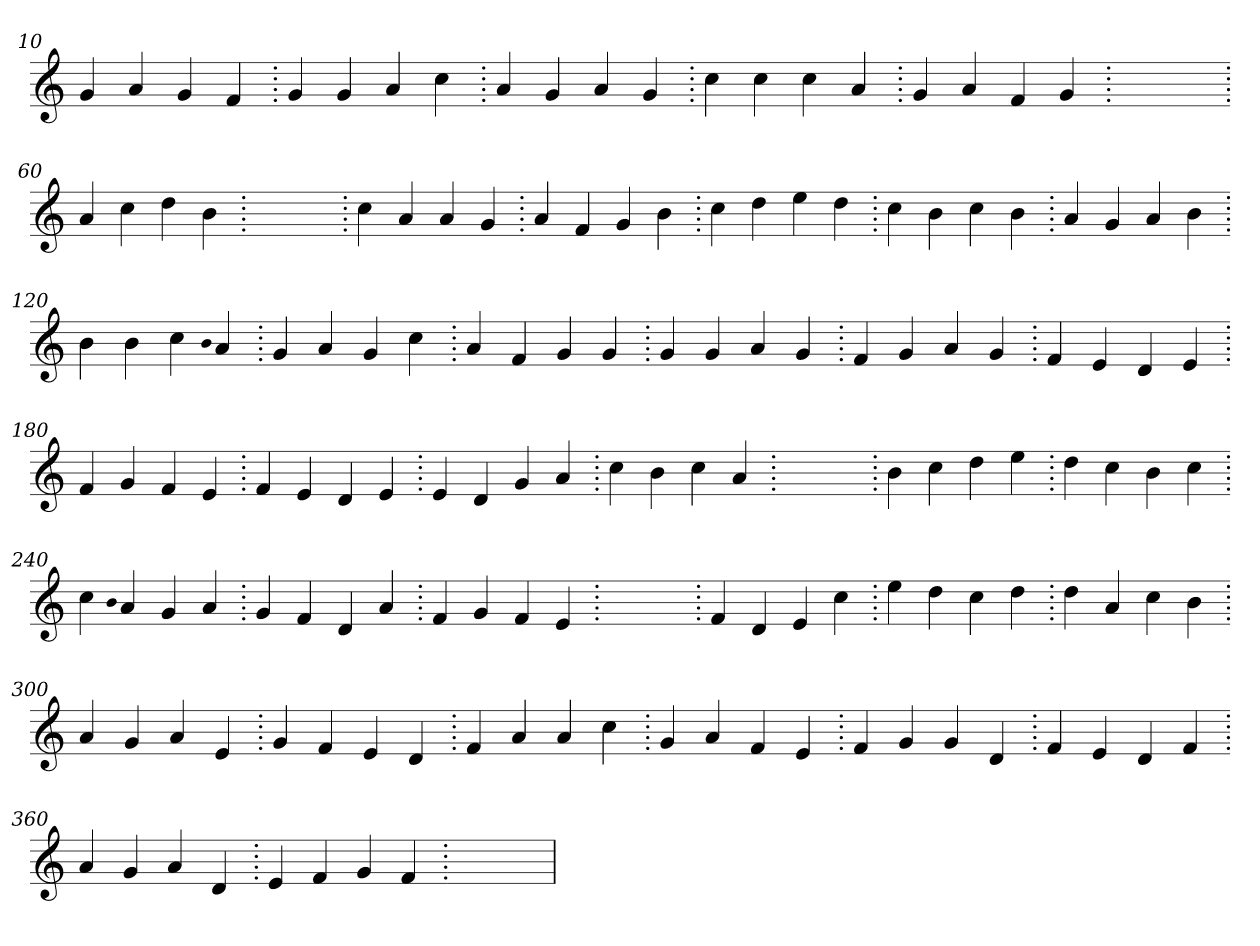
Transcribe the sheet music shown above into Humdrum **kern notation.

**kern
*part1
*staff1
*clefG2
=10.
4g
4a
4g
4f
=20.
4g
4g
4a
4cc
=30.
4a
4g
4a
4g
=40.
4cc
4cc
4cc
4a
=50.
4g
4a
4f
4g
=60.
1ryy
=60.
4a
4cc
4dd
4b
=70.
1ryy
=70.
4cc
4a
4a
4g
=80.
4a
4f
4g
4b
=90.
4cc
4dd
4ee
4dd
=100.
4cc
4b
4cc
4b
=110.
4a
4g
4a
4b
=120.
4b
4b
4cc
qqb
4a
=130.
4g
4a
4g
4cc
=140.
4a
4f
4g
4g
=150.
4g
4g
4a
4g
=160.
4f
4g
4a
4g
=170.
4f
4e
4d
4e
=180.
4f
4g
4f
4e
=190.
4f
4e
4d
4e
=200.
4e
4d
4g
4a
=210.
4cc
4b
4cc
4a
=220.
1ryy
=220.
4b
4cc
4dd
4ee
=230.
4dd
4cc
4b
4cc
=240.
4cc
qqb
4a
4g
4a
=250.
4g
4f
4d
4a
=260.
4f
4g
4f
4e
=270.
1ryy
=270.
4f
4d
4e
4cc
=280.
4ee
4dd
4cc
4dd
=290.
4dd
4a
4cc
4b
=300.
4a
4g
4a
4e
=310.
4g
4f
4e
4d
=320.
4f
4a
4a
4cc
=330.
4g
4a
4f
4e
=340.
4f
4g
4g
4d
=350.
4f
4e
4d
4f
=360.
4a
4g
4a
4d
=370.
4e
4f
4g
4f
=380.
1ryy
=
*-
